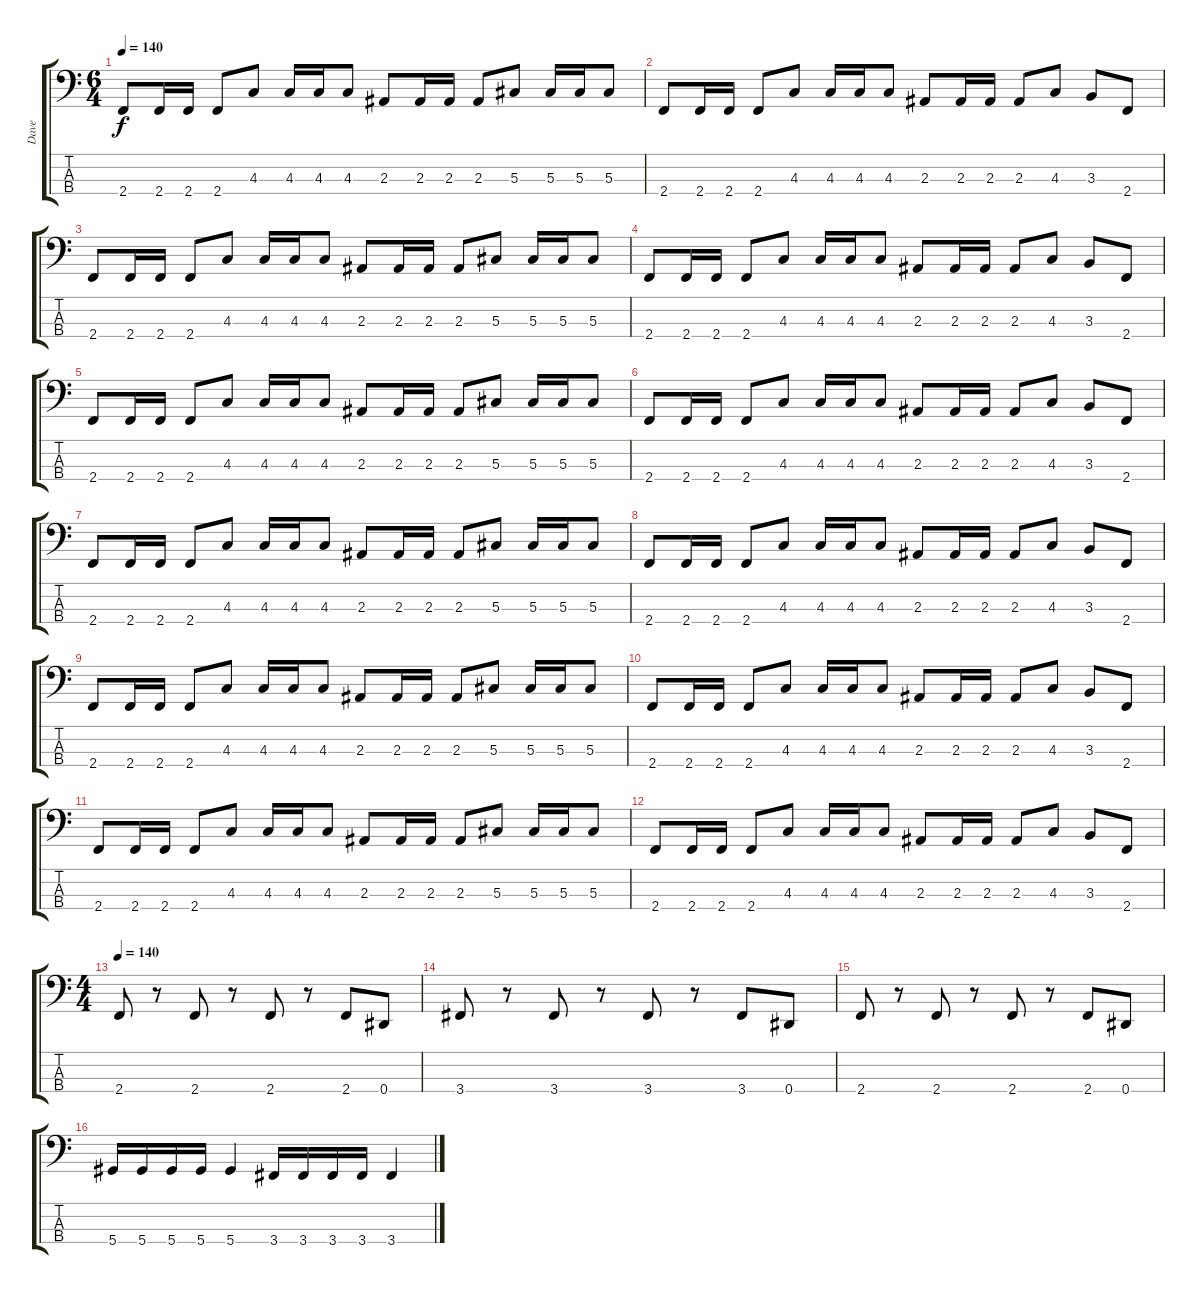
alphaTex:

\track ("Dave" "Dave") {instrument electricbasspick}
\staff {score tabs}
\tuning (Gb2 Db2 Ab1 Eb1) {hide}
\ts (6 4)
\tempo 140
\tempo 210
\tempo 140
\clef f4
\ks c
2.4.8{dy f instrument electricbasspick} 2.4.16 2.4.16 2.4.8 4.3.8 4.3.16 4.3.16 4.3.8 2.3.8 2.3.16 2.3.16 2.3.8 5.3.8 5.3.16 5.3.16 5.3.8 |
2.4.8 2.4.16 2.4.16 2.4.8 4.3.8 4.3.16 4.3.16 4.3.8 2.3.8 2.3.16 2.3.16 2.3.8 4.3.8 3.3.8 2.4.8 |
2.4.8 2.4.16 2.4.16 2.4.8 4.3.8 4.3.16 4.3.16 4.3.8 2.3.8 2.3.16 2.3.16 2.3.8 5.3.8 5.3.16 5.3.16 5.3.8 |
2.4.8 2.4.16 2.4.16 2.4.8 4.3.8 4.3.16 4.3.16 4.3.8 2.3.8 2.3.16 2.3.16 2.3.8 4.3.8 3.3.8 2.4.8 |
2.4.8 2.4.16 2.4.16 2.4.8 4.3.8 4.3.16 4.3.16 4.3.8 2.3.8 2.3.16 2.3.16 2.3.8 5.3.8 5.3.16 5.3.16 5.3.8 |
2.4.8 2.4.16 2.4.16 2.4.8 4.3.8 4.3.16 4.3.16 4.3.8 2.3.8 2.3.16 2.3.16 2.3.8 4.3.8 3.3.8 2.4.8 |
2.4.8 2.4.16 2.4.16 2.4.8 4.3.8 4.3.16 4.3.16 4.3.8 2.3.8 2.3.16 2.3.16 2.3.8 5.3.8 5.3.16 5.3.16 5.3.8 |
2.4.8 2.4.16 2.4.16 2.4.8 4.3.8 4.3.16 4.3.16 4.3.8 2.3.8 2.3.16 2.3.16 2.3.8 4.3.8 3.3.8 2.4.8 |
2.4.8 2.4.16 2.4.16 2.4.8 4.3.8 4.3.16 4.3.16 4.3.8 2.3.8 2.3.16 2.3.16 2.3.8 5.3.8 5.3.16 5.3.16 5.3.8 |
2.4.8 2.4.16 2.4.16 2.4.8 4.3.8 4.3.16 4.3.16 4.3.8 2.3.8 2.3.16 2.3.16 2.3.8 4.3.8 3.3.8 2.4.8 |
2.4.8 2.4.16 2.4.16 2.4.8 4.3.8 4.3.16 4.3.16 4.3.8 2.3.8 2.3.16 2.3.16 2.3.8 5.3.8 5.3.16 5.3.16 5.3.8 |
2.4.8 2.4.16 2.4.16 2.4.8 4.3.8 4.3.16 4.3.16 4.3.8 2.3.8 2.3.16 2.3.16 2.3.8 4.3.8 3.3.8 2.4.8 |
\ts (4 4)
\tempo 140
2.4.8 r.8 2.4.8 r.8 2.4.8 r.8 2.4.8 0.4.8 |
3.4.8 r.8 3.4.8 r.8 3.4.8 r.8 3.4.8 0.4.8 |
2.4.8 r.8 2.4.8 r.8 2.4.8 r.8 2.4.8 0.4.8 |
5.4.16 5.4.16 5.4.16 5.4.16 5.4.4 3.4.16 3.4.16 3.4.16 3.4.16 3.4.4
